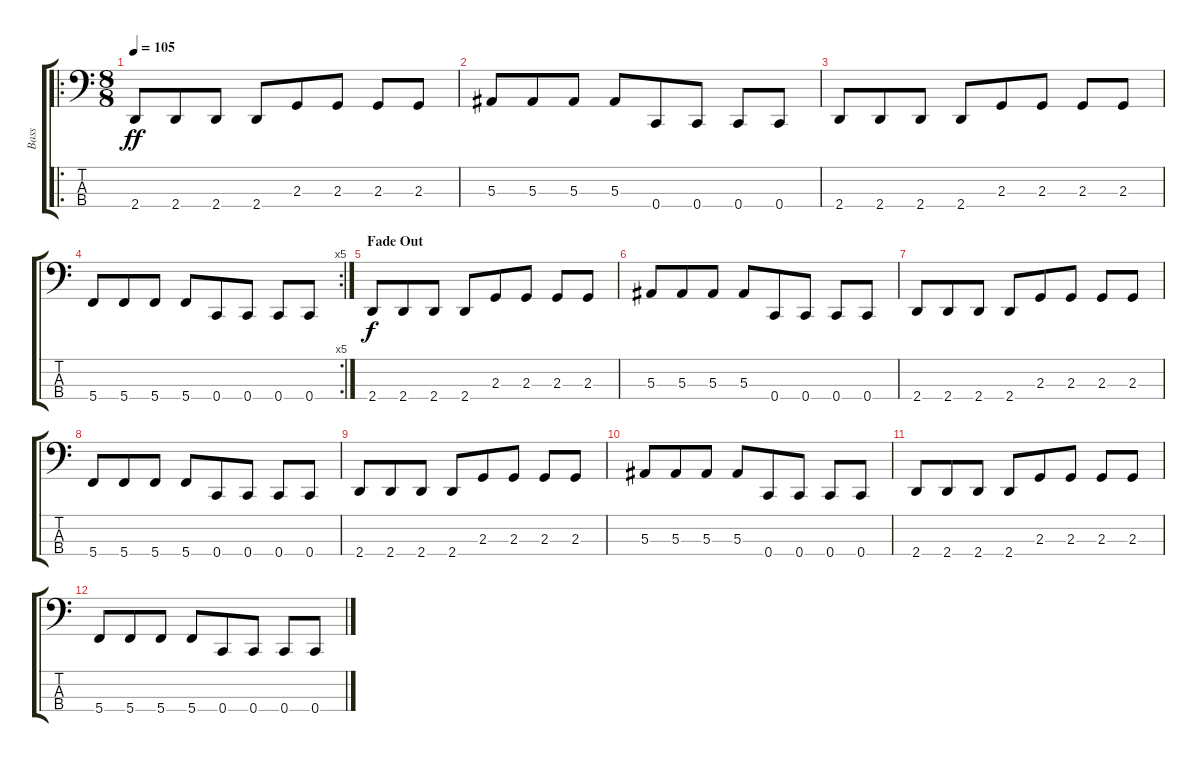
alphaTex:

\track ("Bass" "Bass") {instrument electricbassfinger}
\staff {score tabs}
\tuning (Eb2 Bb1 F1 C1) {hide}
\ro
\ts (8 8)
\tempo 105
\clef f4
\ks c
2.4.8{dy ff} 2.4.8 2.4.8 2.4.8 2.3.8 2.3.8 2.3.8 2.3.8 |
5.3.8 5.3.8 5.3.8 5.3.8 0.4.8 0.4.8 0.4.8 0.4.8 |
2.4.8 2.4.8 2.4.8 2.4.8 2.3.8 2.3.8 2.3.8 2.3.8 |
\rc 5
5.4.8 5.4.8 5.4.8 5.4.8 0.4.8 0.4.8 0.4.8 0.4.8 |
\section ("" "Fade Out")
2.4.8{dy f volume 13} 2.4.8 2.4.8 2.4.8 2.3.8 2.3.8 2.3.8 2.3.8 |
5.3.8{volume 12} 5.3.8 5.3.8 5.3.8 0.4.8 0.4.8 0.4.8 0.4.8 |
2.4.8{volume 11} 2.4.8 2.4.8 2.4.8 2.3.8 2.3.8 2.3.8 2.3.8 |
5.4.8{volume 10} 5.4.8 5.4.8 5.4.8 0.4.8 0.4.8 0.4.8 0.4.8 |
2.4.8{volume 9} 2.4.8 2.4.8 2.4.8 2.3.8 2.3.8 2.3.8 2.3.8 |
5.3.8{volume 8} 5.3.8 5.3.8 5.3.8 0.4.8 0.4.8 0.4.8 0.4.8 |
2.4.8{volume 7} 2.4.8 2.4.8 2.4.8 2.3.8 2.3.8 2.3.8 2.3.8 |
5.4.8{volume 6} 5.4.8 5.4.8 5.4.8 0.4.8{volume 4} 0.4.8 0.4.8 0.4.8
